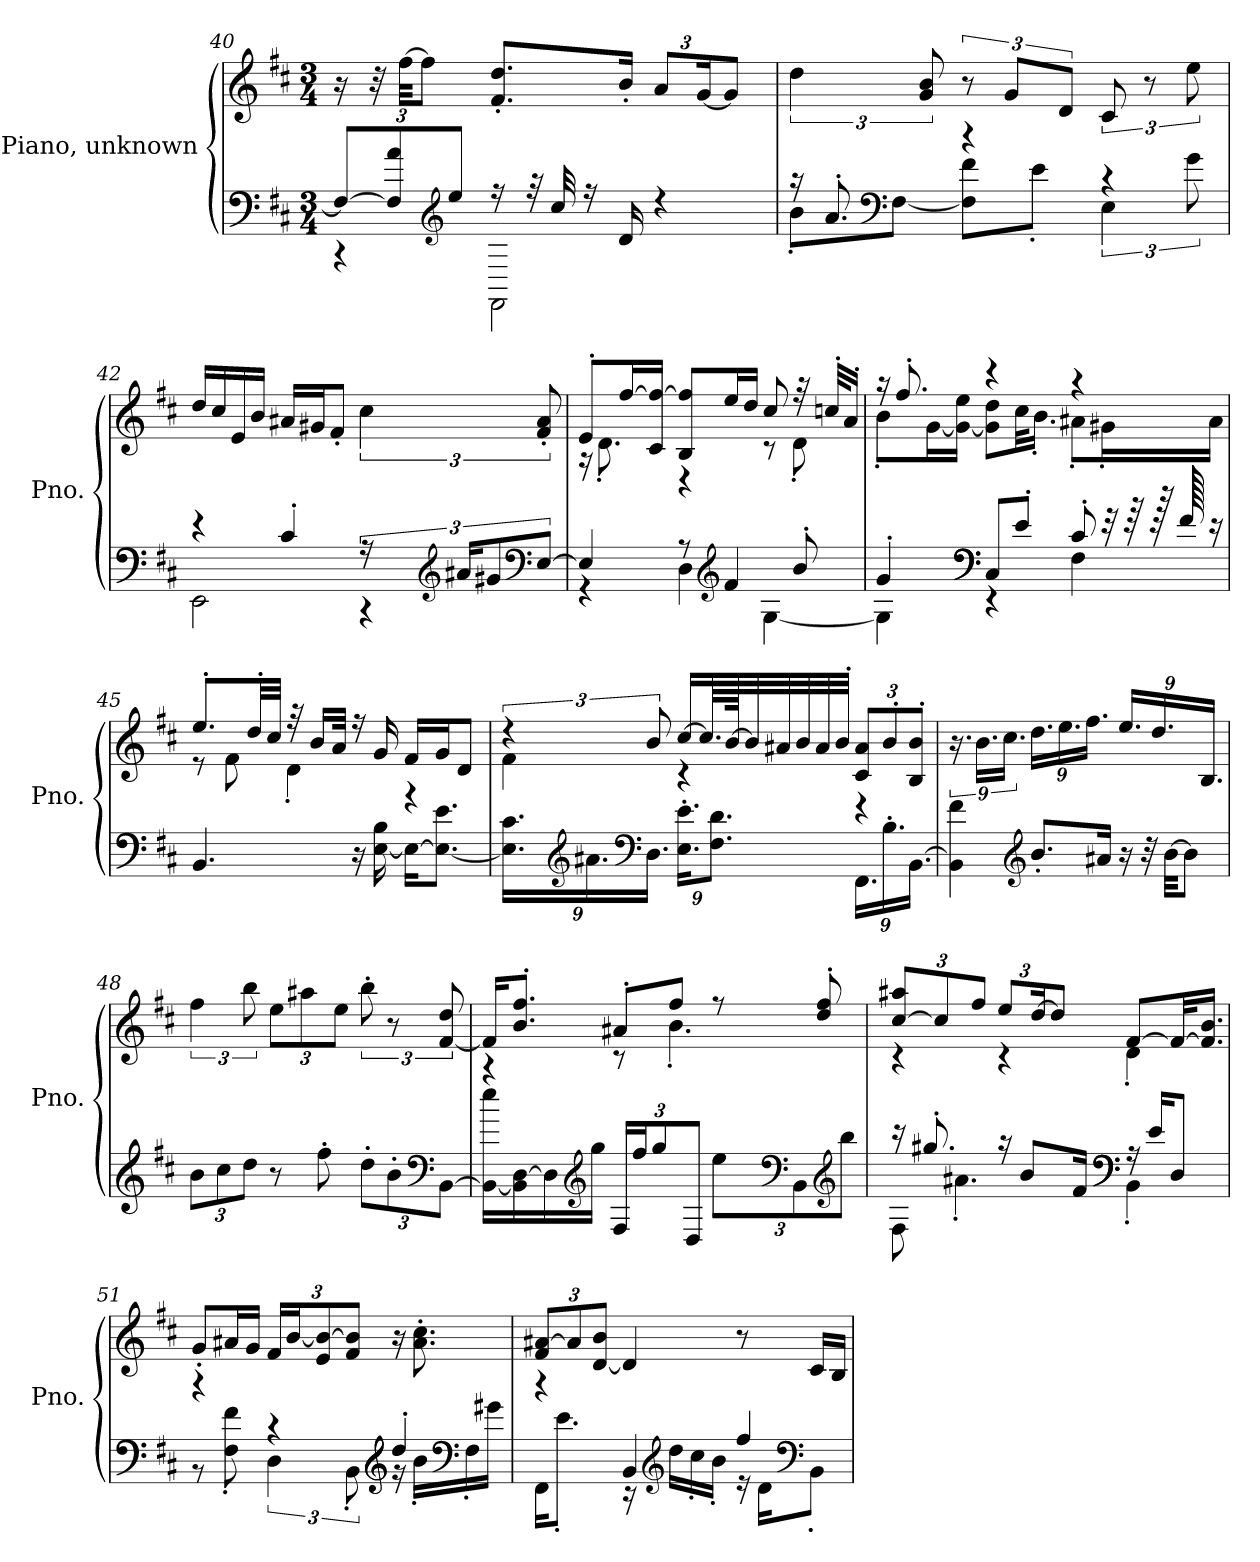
**kern	**kern
*part1	*part1
*staff2	*staff1
*I"Piano, unknown	*
*I'Pno.	*
*clefF4	*clefG2
*k[f#c#]	*k[f#c#]
*M3/4	*M3/4
*Xbrackettup	*
=40	=40
*^	*
12F#/L_	4r	16r
.	.	32r
12F#/] 12a/	.	.
.	.	[32ff#\KKL
.	.	8ff#\J]
*clefG2	*	*
12ee/J	.	.
16r	2FF#\	8.f#/' 8.dd/'L
32r	.	.
32cc#/	.	.
16r	.	.
16d/	.	16b'/Jk
*	*	*Xbrackettup
4r	.	12a/L
.	.	[24g/K
.	.	8g/J]
!!LO:LB:g=z
=41	=41	=41
*	*	*brackettup
16r	8b'\L	6dd\
8.a'/	.	.
*clefF4	*	*
.	[8F#\J	.
.	.	12g/ 12b/
4r	8F#\] 8f#\L	12r
.	.	12g/L
.	8e'\J	.
.	.	12d/J
*	*brackettup	*
4r	6E\	12c#/
.	.	12r
.	12g\	12ee\
=42	=42	=42
4r	2EE\	16dd/LL
.	.	16cc#/
.	.	16e/
.	.	16b/JJ
4c#'/	.	16a#X/LL
.	.	16g#X/J
.	.	8f#'/J
24r	4r	6cc#\
*clefG2	*	*
24a#X/KL	.	.
12g#X/	.	.
*clefF4	*	*
[12E/J	.	12f#/' 12a#/'
!!LO:LB:g=z
=43	=43	=43
*	*	*^
4E/]	4r	8e'/L	16r
.	.	.	8.d'\
.	.	[16ff#/L	.
.	.	16c#/ 16ff#/_JJ	.
8r	4D\	8B/ 8ff#/]L	4r
*clefG2	*	*	*
4f#/	.	16ee/L	.
.	.	16dd/JJ	.
.	[4G\	8cc#/	8r
8b'/	.	32r	8d'\
.	.	32ccn'/KLL	.
.	.	16a'/JJ	.
=44	=44	=44	=44
4g'/	4G\]	16r	8b'\L
.	.	8.ff#'/	.
.	.	.	[16g\L
.	.	.	16g\_ 16ee\JJ
*clefF4	*	*	*
8C#/L	4r	4r	8g\] 8dd\L
8e'/J	.	.	32cc#\KL
.	.	.	16.b'\JJ
8c#'/	4F#\	4r	8a#X'\L
32r	.	.	16g#X'\L
64r	.	.	.
128r	.	.	.
128f#/	.	.	.
16r	.	.	16a#\JJ
*v	*v	*	*
!!LO:LB:g=z	!!
=45	=45	=45
4.BB/	8.ee'/L	8r
.	.	8f#\
.	32dd'/LL	.
.	32cc#/JJJ	.
.	32r	4d'\
.	16b/LL	.
.	32a/JJk	.
16r	16r	.
[16E\ 16B\	16g/	.
16E\KL_	16f#/LL	4r
8.E\_ 8.e\J	16g/J	.
.	8d/J	.
=46	=46	=46
*Xbrackettup	*	*
18.E\] 18.c#\LL	6r	4f#\
*clefG2	*	*
18.a#X\	.	.
*clefF4	*	*
18.D\JJ	12b/	.
18.E\' 18.e\'KL	[16cc#/LL	4r
.	64.cc#/LL]	.
9.F#\ 9.d\J	.	.
.	[128b/JK	.
.	32b/]	.
.	32a#X/	.
.	32b/	.
.	32a#/	.
.	32b'/JJJ	.
*	*Xbrackettup	*
18.FF#\LL	12c#/ 12a#/L	4r
18.B'\	12b'/	.
[18.BB\JJ	12B/' 12b/'J	.
*	*v	*v
!!LO:LB:g=z
=47	=47
*	*brackettup
4BB\] 4f#\	18.r
.	18.b\LL
.	18.cc#\JJ
*clefG2	*
8.b'/L	18.dd\LL
.	18.ee\
.	18.ff#\JJ
16a#X/Jk	.
16r	18.ee/LL
32r	.
.	18.dd/
[32b\KKL	.
8b\J]	.
.	18.B/JJ
=48	=48
12b\L	6ff#\
12cc#\	.
12dd\J	12bb\
*	*Xbrackettup
8r	12ee\L
.	12aa#X\
8ff#'\	.
.	12ee\J
*	*brackettup
12dd'\L	12bb'\
12b'\	12r
*clefF4	*
[12BB\J	[12f#/ 12dd/
=49	=49
*	*^
16BB\_ 16ee\LL	16f#/KL]	4r
16BB\] [16D\	8.b/' 8.ff#/'J	.
16D\]	.	.
*clefG2	*	*
16gg\JJ	.	.
24F#/LL	8a#X'/L	8r
24ff#/J	.	.
12gg/	.	.
.	8ff#/J	4.b'\
12D/J	.	.
12ee\L	8r	.
*clefF4	*	*
12BB\	.	.
.	8dd/' 8ff#/'	.
*clefG2	*	*
12bb\J	.	.
!!LO:LB:g=z	!!
=50	=50	=50
*^	*	*
*	*	*Xbrackettup	*
16r	8F#\	[12cc#/ 12aa#X/L	4r
8.gg#X'/	.	.	.
.	.	12cc#/]	.
.	4.a#X'\	.	.
.	.	12ff#/J	.
16r	.	12ee/L	4r
8b/L	.	.	.
.	.	[24dd/K	.
.	.	8dd/J]	.
16f#/Jk	.	.	.
*clefF4	*	*	*
16r	4BB'\	[8f#/L	4d'\
16e/KL	.	.	.
8D/J	.	32f#/KL_	.
.	.	16.f#/] 16.b/JJ	.
*	*	*v	*v
=51	=51	=51
4r	8r	8g'/L
.	8F#\' 8f#\'	16a#X/L
.	.	16g/JJ
*	*brackettup	*
4r	6D\	24f#/LL
.	.	[24b/J
.	.	12e/ 12b/_
.	12BB'\	12f#/ 12b/]J
*clefG2	*	*
4dd'/	16r	16r
.	16b'\LL	8.a#\' 8.cc#\'
*clefF4	*	*
.	16F#'\	.
.	16g#X\JJ	.
!!LO:PB:g=z
=52	=52	=52
4r	16FF#\KL	12f#/ [12a#X/L
.	8.e'\J	.
.	.	12a#/]
.	.	[12d/ 12b/J
4BB/	16r	4d/]
*clefG2	*	*
.	16dd\LL	.
.	16cc#'\	.
.	16b'\JJ	.
4ff#/	16r	8r
.	16d\KL	.
*clefF4	*	*
.	8BB'\J	16c#/LL
.	.	16B/JJ
*v	*v	*
=	=
*-	*-
